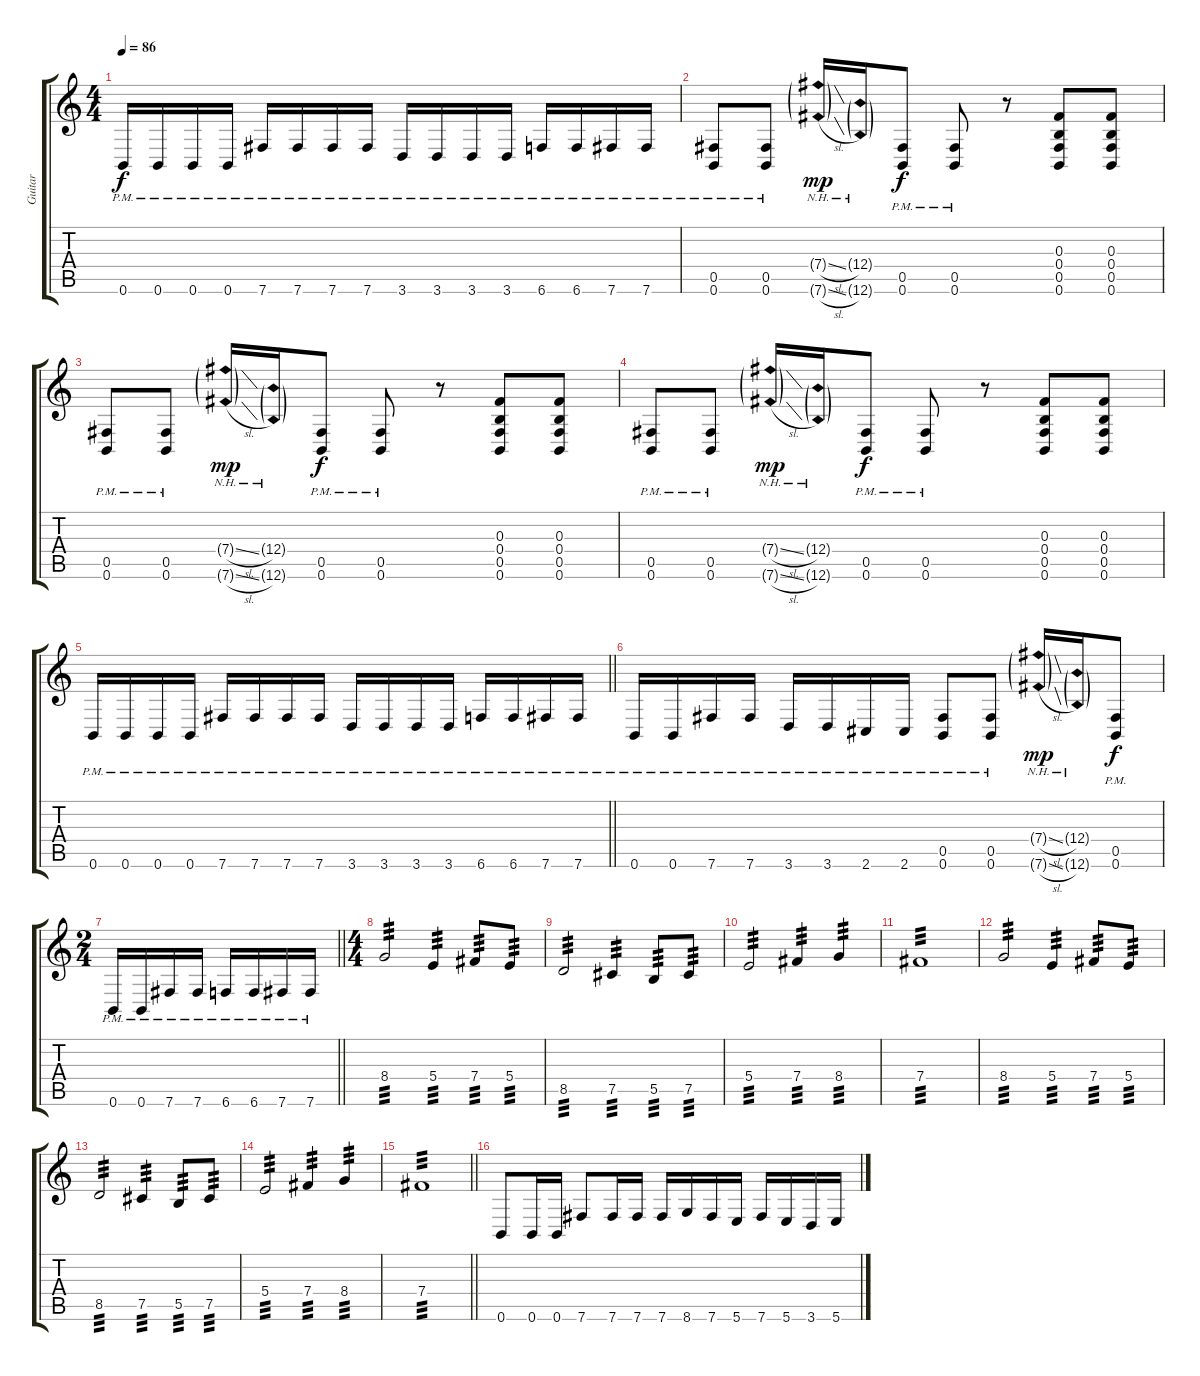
\track ("Guitar" "Guitar") {instrument distortionguitar}
\staff {score tabs}
\tuning (Eb4 B3 Gb3 B2 Gb2 B1) {hide}
\ts (4 4)
\tempo 86
\clef g2
\ks c
0.6{pm}.16{dy f} 0.6{pm}.16 0.6{pm}.16 0.6{pm}.16 7.6{pm}.16 7.6{pm}.16 7.6{pm}.16 7.6{pm}.16 3.6{pm}.16 3.6{pm}.16 3.6{pm}.16 3.6{pm}.16 6.6{pm}.16 6.6{pm}.16 7.6{pm}.16 7.6{pm}.16 |
(0.5{pm} 0.6{pm}).8 (0.5{pm} 0.6{pm}).8 (7.4{nh sl g} 7.6{nh sl g}).16{dy mp instrument guitarfretnoise} (6.4{nh g} 6.6{nh g}).16{instrument guitarfretnoise} (0.5{pm} 0.6{pm}).8{dy f instrument distortionguitar} (0.5{pm} 0.6{pm}).8 r.8 (0.3 0.4 0.5 0.6).8 (0.3 0.4 0.5 0.6).8 |
(0.5{pm} 0.6{pm}).8 (0.5{pm} 0.6{pm}).8 (7.4{nh sl g} 7.6{nh sl g}).16{dy mp instrument guitarfretnoise} (6.4{nh g} 6.6{nh g}).16{instrument guitarfretnoise} (0.5{pm} 0.6{pm}).8{dy f instrument distortionguitar} (0.5{pm} 0.6{pm}).8 r.8 (0.3 0.4 0.5 0.6).8 (0.3 0.4 0.5 0.6).8 |
(0.5{pm} 0.6{pm}).8 (0.5{pm} 0.6{pm}).8 (7.4{nh sl g} 7.6{nh sl g}).16{dy mp instrument guitarfretnoise} (6.4{nh g} 6.6{nh g}).16{instrument guitarfretnoise} (0.5{pm} 0.6{pm}).8{dy f instrument distortionguitar} (0.5{pm} 0.6{pm}).8 r.8 (0.3 0.4 0.5 0.6).8 (0.3 0.4 0.5 0.6).8 |
\barLineRight lightlight
0.6{pm}.16 0.6{pm}.16 0.6{pm}.16 0.6{pm}.16 7.6{pm}.16 7.6{pm}.16 7.6{pm}.16 7.6{pm}.16 3.6{pm}.16 3.6{pm}.16 3.6{pm}.16 3.6{pm}.16 6.6{pm}.16 6.6{pm}.16 7.6{pm}.16 7.6{pm}.16 |
0.6{pm}.16 0.6{pm}.16 7.6{pm}.16 7.6{pm}.16 3.6{pm}.16 3.6{pm}.16 2.6{pm}.16 2.6{pm}.16 (0.5{pm} 0.6{pm}).8 (0.5{pm} 0.6{pm}).8 (7.4{nh sl g} 7.6{nh sl g}).16{dy mp instrument guitarfretnoise} (6.4{nh g} 6.6{nh g}).16{instrument guitarfretnoise} (0.5{pm} 0.6{pm}).8{dy f instrument distortionguitar} |
\ts (2 4)
\barLineRight lightlight
0.6{pm}.16 0.6{pm}.16 7.6{pm}.16 7.6{pm}.16 6.6{pm}.16 6.6{pm}.16 7.6{pm}.16 7.6{pm}.16 |
\ts (4 4)
8.4.2{tp 3} 5.4.4{tp 3} 7.4.8{tp 3} 5.4.8{tp 3} |
8.5.2{tp 3} 7.5.4{tp 3} 5.5.8{tp 3} 7.5.8{tp 3} |
5.4.2{tp 3} 7.4.4{tp 3} 8.4.4{tp 3} |
7.4.1{tp 3} |
8.4.2{tp 3} 5.4.4{tp 3} 7.4.8{tp 3} 5.4.8{tp 3} |
8.5.2{tp 3} 7.5.4{tp 3} 5.5.8{tp 3} 7.5.8{tp 3} |
5.4.2{tp 3} 7.4.4{tp 3} 8.4.4{tp 3} |
\barLineRight lightlight
7.4.1{tp 3} |
0.6.8 0.6.16 0.6.16 7.6.8 7.6.16 7.6.16 7.6.16 8.6.16 7.6.16 5.6.16 7.6.16 5.6.16 3.6.16 5.6.16
